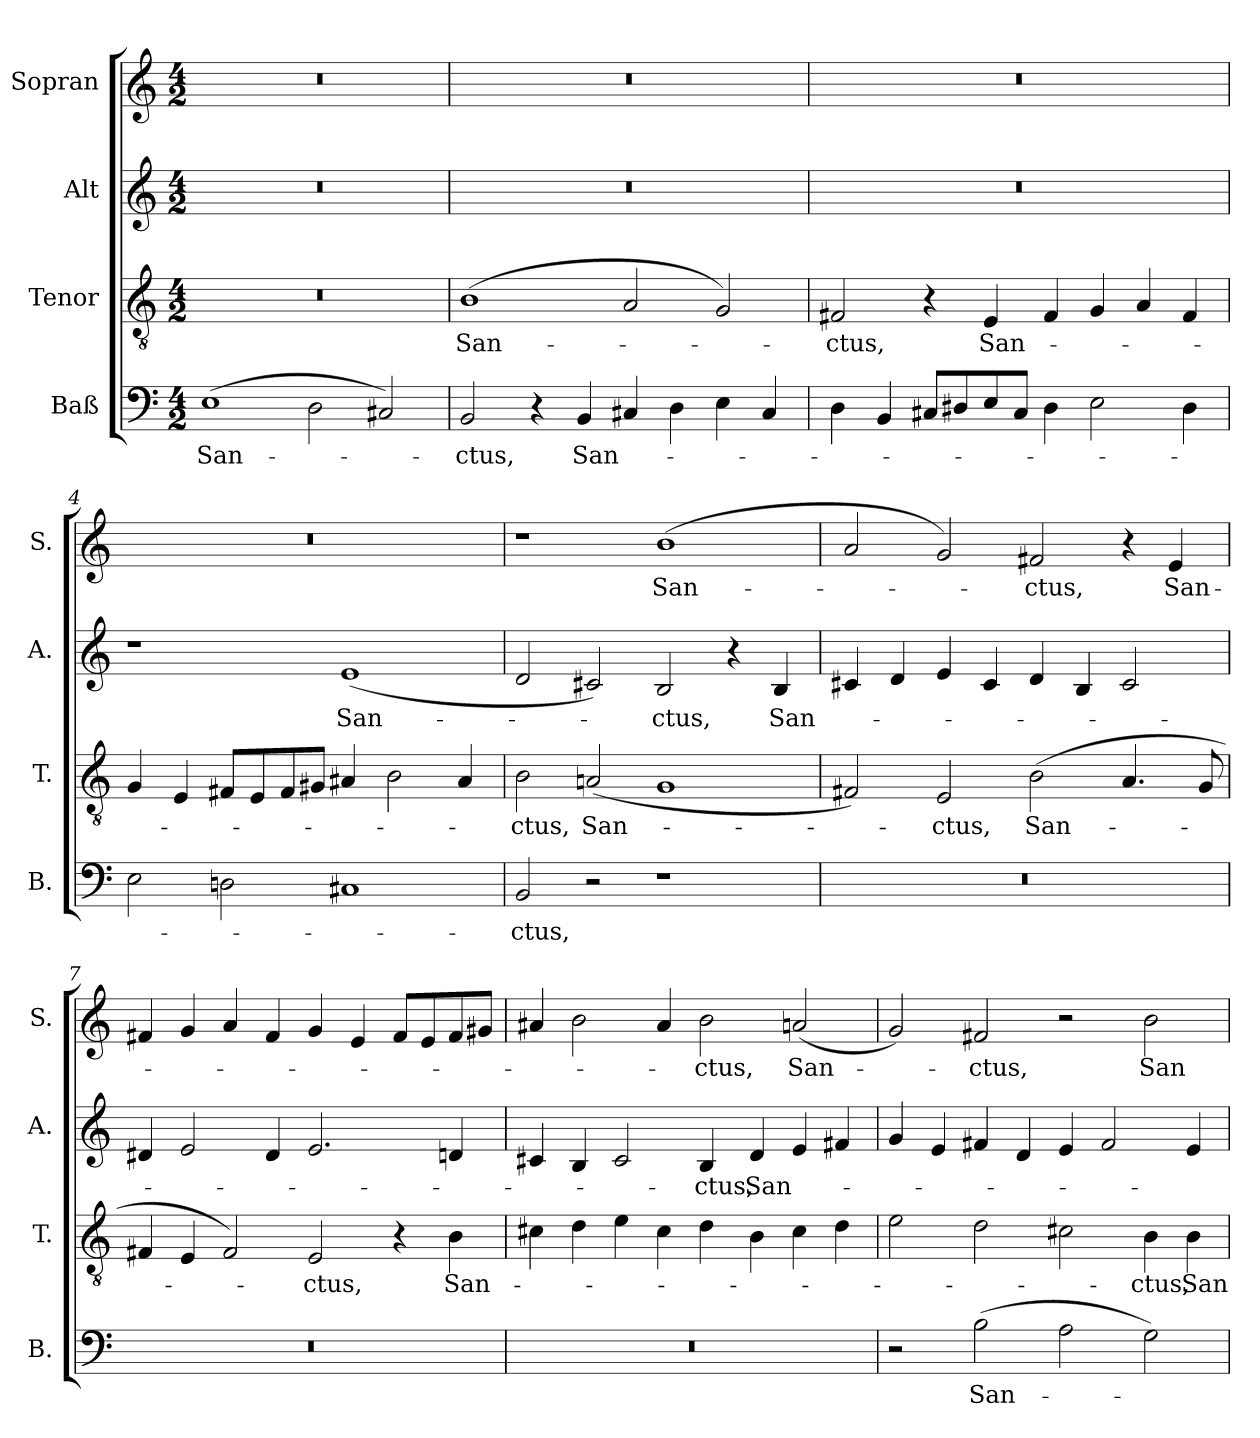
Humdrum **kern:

**kern	**text	**kern	**text	**kern	**text	**kern	**text
*part4	*part4	*part3	*part3	*part2	*part2	*part1	*part1
*staff4	*staff4	*staff3	*staff3	*staff2	*staff2	*staff1	*staff1
*I"Baß	*	*I"Tenor	*	*I"Alt	*	*I"Sopran	*
*I'B.	*	*I'T.	*	*I'A.	*	*I'S.	*
*clefF4	*	*clefGv2	*	*clefG2	*	*clefG2	*
*	*	*ITrd7c12	*	*	*	*	*
*k[]	*	*k[]	*	*k[]	*	*k[]	*
*M4/2	*	*M4/2	*	*M4/2	*	*M4/2	*
*MM168	*	*MM168	*	*MM168	*	*MM168	*
=1	=1	=1	=1	=1	=1	=1	=1
!	!LO:LY:b	!	!	!	!	!	!
(1E	San-	0r	.	0r	.	0r	.
2D\	.	.	.	.	.	.	.
2C#X/)	.	.	.	.	.	.	.
=2	=2	=2	=2	=2	=2	=2	=2
!	!LO:LY:b	!	!LO:LY:b	!	!	!	!
2BB/	-ctus,	(1BB	San-	0r	.	0r	.
4r	.	.	.	.	.	.	.
!	!LO:LY:b	!	!	!	!	!	!
4BB/	San-	.	.	.	.	.	.
4C#X/	.	2AA/	.	.	.	.	.
4D\	.	.	.	.	.	.	.
4E\	.	2GG/)	.	.	.	.	.
4C#/	.	.	.	.	.	.	.
=3	=3	=3	=3	=3	=3	=3	=3
!	!	!	!LO:LY:b	!	!	!	!
4D\	.	2FF#X/	-ctus,	0r	.	0r	.
4BB/	.	.	.	.	.	.	.
8C#X/L	.	4r	.	.	.	.	.
8D#X/	.	.	.	.	.	.	.
!	!	!	!LO:LY:b	!	!	!	!
8E/	.	4EE/	San-	.	.	.	.
8C#/J	.	.	.	.	.	.	.
4D#\	.	4FF#/	.	.	.	.	.
2E\	.	4GG/	.	.	.	.	.
.	.	4AA/	.	.	.	.	.
4D#\	.	4FF#/	.	.	.	.	.
=4	=4	=4	=4	=4	=4	=4	=4
2E\	.	4GG/	.	1r	.	0r	.
.	.	4EE/	.	.	.	.	.
2Dn\	.	8FF#X/L	.	.	.	.	.
.	.	8EE/	.	.	.	.	.
.	.	8FF#/	.	.	.	.	.
.	.	8GG#X/J	.	.	.	.	.
!	!	!	!	!	!LO:LY:b	!	!
1C#X	.	4AA#X/	.	(1e	San-	.	.
.	.	2BB\	.	.	.	.	.
.	.	4AA#/	.	.	.	.	.
=5	=5	=5	=5	=5	=5	=5	=5
!	!LO:LY:b	!	!LO:LY:b	!	!	!	!
2BB/	-ctus,	2BB\	-ctus,	2d/	.	1r	.
!	!	!	!LO:LY:b	!	!	!	!
2r	.	(2AAn/	San-	2c#X/)	.	.	.
!	!	!	!	!	!LO:LY:b	!	!LO:LY:b
1r	.	1GG	.	2B/	-ctus,	(1b	San-
.	.	.	.	4r	.	.	.
!	!	!	!	!	!LO:LY:b	!	!
.	.	.	.	4B/	San-	.	.
!!LO:LB:g=z
=6	=6	=6	=6	=6	=6	=6	=6
0r	.	2FF#X/)	.	4c#X/	.	2a/	.
.	.	.	.	4d/	.	.	.
!	!	!	!LO:LY:b	!	!	!	!
.	.	2EE/	-ctus,	4e/	.	2g/)	.
.	.	.	.	4c#/	.	.	.
!	!	!	!LO:LY:b	!	!	!	!LO:LY:b
.	.	(2BB\	San-	4d/	.	2f#X/	-ctus,
.	.	.	.	4B/	.	.	.
.	.	4.AA/	.	2c#/	.	4r	.
!	!	!	!	!	!	!	!LO:LY:b
.	.	.	.	.	.	4e/	San-
.	.	8GG/	.	.	.	.	.
=7	=7	=7	=7	=7	=7	=7	=7
0r	.	4FF#X/	.	4d#X/	.	4f#X/	.
.	.	4EE/	.	2e/	.	4g/	.
.	.	2FF#/)	.	.	.	4a/	.
.	.	.	.	4d#/	.	4f#/	.
!	!	!	!LO:LY:b	!	!	!	!
.	.	2EE/	-ctus,	2.e/	.	4g/	.
.	.	.	.	.	.	4e/	.
.	.	4r	.	.	.	8f#/L	.
.	.	.	.	.	.	8e/	.
!	!	!	!LO:LY:b	!	!	!	!
.	.	4BB\	San-	4dn/	.	8f#/	.
.	.	.	.	.	.	8g#X/J	.
=8	=8	=8	=8	=8	=8	=8	=8
0r	.	4C#X\	.	4c#X/	.	4a#X/	.
.	.	4D\	.	4B/	.	2b\	.
.	.	4E\	.	2c#/	.	.	.
.	.	4C#\	.	.	.	4a#/	.
!	!	!	!	!	!LO:LY:b	!	!LO:LY:b
.	.	4D\	.	4B/	-ctus,	2b\	-ctus,
!	!	!	!	!	!LO:LY:b	!	!
.	.	4BB\	.	4d/	San-	.	.
!	!	!	!	!	!	!	!LO:LY:b
.	.	4C#\	.	4e/	.	(2an/	San-
.	.	4D\	.	4f#X/	.	.	.
=9	=9	=9	=9	=9	=9	=9	=9
2r	.	2E\	.	4g/	.	2g/)	.
.	.	.	.	4e/	.	.	.
!	!LO:LY:b	!	!	!	!	!	!LO:LY:b
(2B\	San-	2D\	.	4f#X/	.	2f#X/	-ctus,
.	.	.	.	4d/	.	.	.
2A\	.	2C#X\	.	4e/	.	2r	.
.	.	.	.	2f#/	.	.	.
!	!	!	!LO:LY:b	!	!	!	!LO:LY:b
2G\)	.	4BB\	-ctus,	.	.	2b\	San-
!	!	!	!LO:LY:b	!	!	!	!
.	.	4BB\	San-	4e/	.	.	.
=	=	=	=	=	=	=	=
*-	*-	*-	*-	*-	*-	*-	*-
